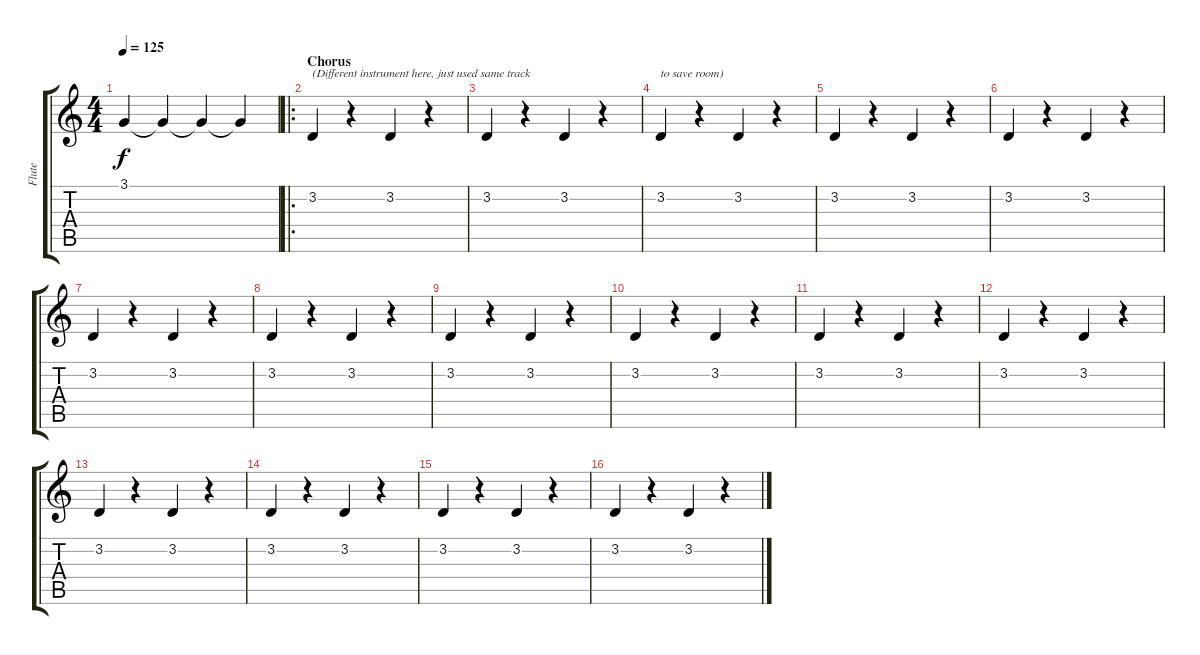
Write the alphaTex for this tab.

\track ("Flute" "Flute") {instrument flute}
\staff {score tabs}
\tuning (E4 B3 G3 D3 A2 E2) {hide}
\ts (4 4)
\tempo 125
\clef g2
\ks c
3.1{t}.4{dy f} 3.1{t}.4 3.1{t}.4 3.1{t}.4 |
\ro
\section ("" "Chorus")
3.2.4{txt "(Different instrument here, just used same track" volume 11 instrument bassoon} r.4 3.2.4 r.4 |
3.2.4{volume 11 instrument bassoon} r.4 3.2.4 r.4 |
3.2.4{txt "to save room)" volume 11 instrument bassoon} r.4 3.2.4 r.4 |
3.2.4{volume 11 instrument bassoon} r.4 3.2.4 r.4 |
3.2.4{volume 11 instrument bassoon} r.4 3.2.4 r.4 |
3.2.4{volume 11 instrument bassoon} r.4 3.2.4 r.4 |
3.2.4{volume 11 instrument bassoon} r.4 3.2.4 r.4 |
3.2.4{volume 11 instrument bassoon} r.4 3.2.4 r.4 |
3.2.4{volume 11 instrument bassoon} r.4 3.2.4 r.4 |
3.2.4{volume 11 instrument bassoon} r.4 3.2.4 r.4 |
3.2.4{volume 11 instrument bassoon} r.4 3.2.4 r.4 |
3.2.4{volume 11 instrument bassoon} r.4 3.2.4 r.4 |
3.2.4{volume 11 instrument bassoon} r.4 3.2.4 r.4 |
3.2.4{volume 11 instrument bassoon} r.4 3.2.4 r.4 |
3.2.4{volume 11 instrument bassoon} r.4 3.2.4 r.4
